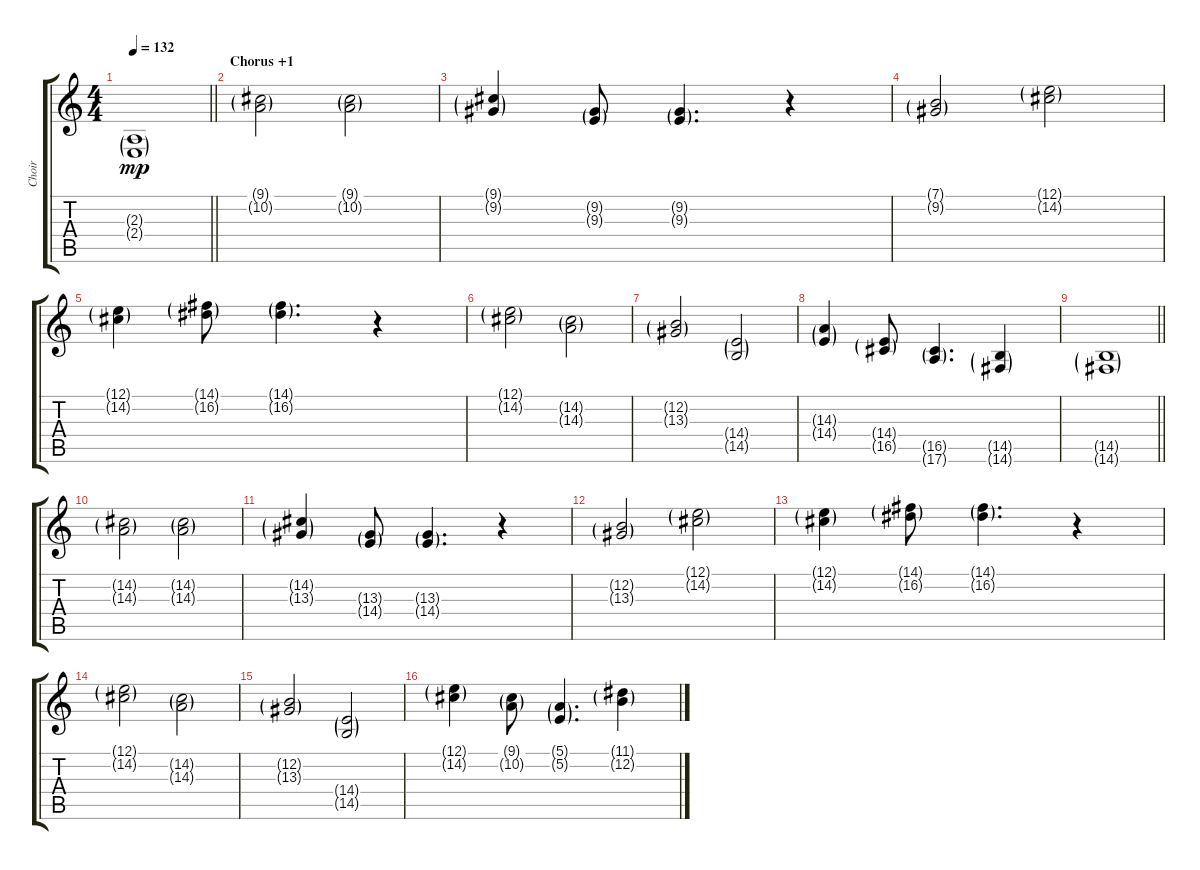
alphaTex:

\track ("Choir" "Choir") {instrument choiraahs}
\staff {score tabs}
\tuning (E4 B3 G3 D3 A2 E2) {hide}
\ts (4 4)
\tempo 132
\clef g2
\barLineRight lightlight
\ks c
(2.3{g} 2.4{g}).1{dy mp} |
\section ("" "Chorus +1")
(9.1{g} 10.2{g}).2 (9.1{g} 10.2{g}).2 |
(9.1{g} 9.2{g}).4 (9.2{g} 9.3{g}).8 (9.2{g} 9.3{g}).4{d} r.4 |
(7.1{g} 9.2{g}).2 (12.1{g} 14.2{g}).2 |
(12.1{g} 14.2{g}).4 (14.1{g} 16.2{g}).8 (14.1{g} 16.2{g}).4{d} r.4 |
(12.1{g} 14.2{g}).2 (14.2{g} 14.3{g}).2 |
(12.2{g} 13.3{g}).2 (14.4{g} 14.5{g}).2 |
(14.3{g} 14.4{g}).4 (14.4{g} 16.5{g}).8 (16.5{g} 17.6{g}).4{d} (14.5{g} 14.6{g}).4 |
\barLineRight lightlight
(14.5{g} 14.6{g}).1 |
(14.2{g} 14.3{g}).2 (14.2{g} 14.3{g}).2 |
(14.2{g} 13.3{g}).4 (13.3{g} 14.4{g}).8 (13.3{g} 14.4{g}).4{d} r.4 |
(12.2{g} 13.3{g}).2 (12.1{g} 14.2{g}).2 |
(12.1{g} 14.2{g}).4 (14.1{g} 16.2{g}).8 (14.1{g} 16.2{g}).4{d} r.4 |
(12.1{g} 14.2{g}).2 (14.2{g} 14.3{g}).2 |
(12.2{g} 13.3{g}).2 (14.4{g} 14.5{g}).2 |
(12.1{g} 14.2{g}).4 (9.1{g} 10.2{g}).8 (5.1{g} 5.2{g}).4{d} (11.1{g} 12.2{g}).4
